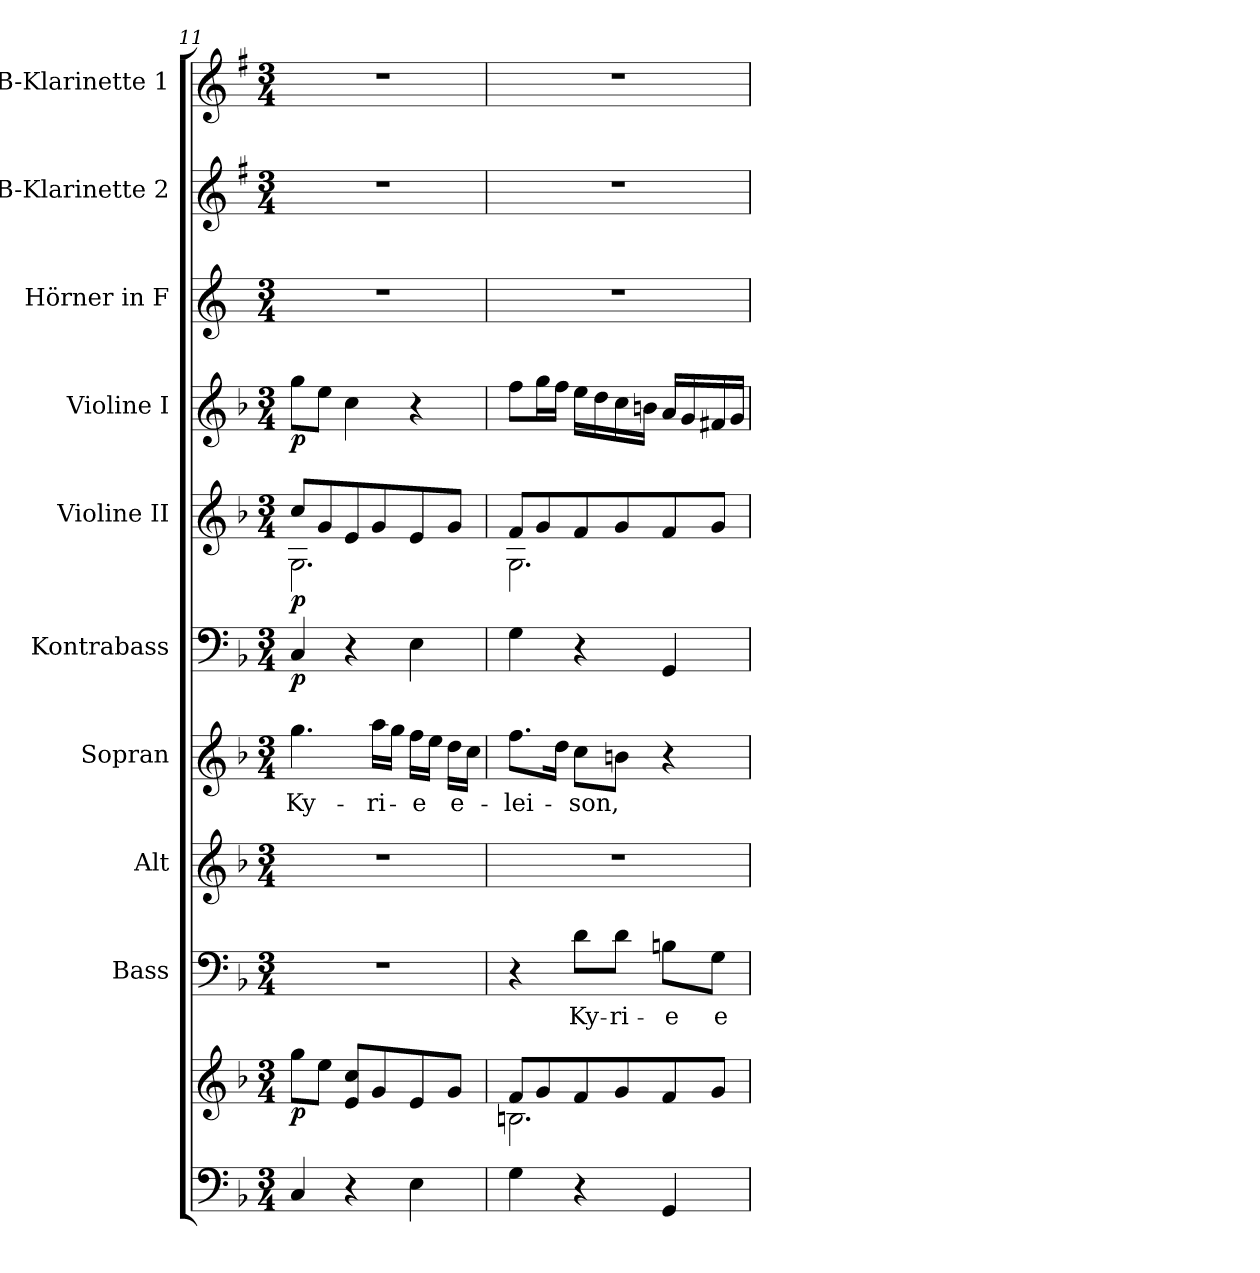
**kern	**kern	**dynam	**kern	**text	**kern	**kern	**text	**kern	**dynam	**kern	**dynam	**kern	**dynam	**kern	**kern	**kern
*part10	*part10	*part10	*part9	*part9	*part8	*part7	*part7	*part6	*part6	*part5	*part5	*part4	*part4	*part3	*part2	*part1
*staff11	*staff10	*staff10/11	*staff9	*staff9	*staff8	*staff7	*staff7	*staff6	*staff6	*staff5	*staff5	*staff4	*staff4	*staff3	*staff2	*staff1
*	*	*	*I"Bass	*	*I"Alt	*I"Sopran	*	*I"Kontrabass	*	*I"Violine II	*	*I"Violine I	*	*I"Hörner in F	*I"B-Klarinette 2	*I"B-Klarinette 1
*	*	*	*I'B.	*	*I'A.	*I'S.	*	*I'Kb.	*	*I'Vl. II	*	*I'Vl. I	*	*	*I'B Kl. 2	*I'B Kl. 1
!!LO:PB:g=z
*clefF4	*clefG2	*	*clefF4	*	*clefG2	*clefG2	*	*clefF4	*	*clefG2	*	*clefG2	*	*clefG2	*clefG2	*clefG2
*	*	*	*	*	*	*	*	*ITrd7c12	*	*	*	*	*	*ITrd4c7	*ITrd1c2	*ITrd1c2
*k[b-]	*k[b-]	*	*k[b-]	*	*k[b-]	*k[b-]	*	*k[b-]	*	*k[b-]	*	*k[b-]	*	*k[b-]	*k[b-]	*k[b-]
*F:	*F:	*	*F:	*	*F:	*F:	*	*F:	*	*F:	*	*F:	*	*F:	*F:	*F:
*M3/4	*M3/4	*	*M3/4	*	*M3/4	*M3/4	*	*M3/4	*	*M3/4	*	*M3/4	*	*M3/4	*M3/4	*M3/4
=11	=11	=11	=11	=11	=11	=11	=11	=11	=11	=11	=11	=11	=11	=11	=11	=11
!	!	!LO:DY:b	!	!	!	!	!LO:LY:b	!	!LO:DY:b	!	!LO:DY:b	!	!LO:DY:b	!	!	!
*	*	*	*	*	*	*	*	*	*	*^	*	*	*	*	*	*
4C/	8gg\L	p	2.r	.	2.r	4.gg\	Ky-	4CC/	p	8cc/L	2.G\	p	8gg\L	p	2.r	2.r	2.r
.	8ee\J	.	.	.	.	.	.	.	.	8g/	.	.	8ee\J	.	.	.	.
4r	8e/ 8cc/L	.	.	.	.	.	.	4r	.	8e/	.	.	4cc\	.	.	.	.
!	!	!	!	!	!	!	!LO:LY:b	!	!	!	!	!	!	!	!	!	!
.	8g/	.	.	.	.	16aa\LL	-ri-	.	.	8g/	.	.	.	.	.	.	.
.	.	.	.	.	.	16gg\JJ	.	.	.	.	.	.	.	.	.	.	.
!	!	!	!	!	!	!	!LO:LY:b	!	!	!	!	!	!	!	!	!	!
4E\	8e/	.	.	.	.	16ff\LL	-e	4EE\	.	8e/	.	.	4r	.	.	.	.
.	.	.	.	.	.	16ee\JJ	.	.	.	.	.	.	.	.	.	.	.
!	!	!	!	!	!	!	!LO:LY:b	!	!	!	!	!	!	!	!	!	!
.	8g/J	.	.	.	.	16dd\LL	e-	.	.	8g/J	.	.	.	.	.	.	.
.	.	.	.	.	.	16cc\JJ	.	.	.	.	.	.	.	.	.	.	.
=12	=12	=12	=12	=12	=12	=12	=12	=12	=12	=12	=12	=12	=12	=12	=12	=12	=12
*	*^	*	*	*	*	*	*	*	*	*	*	*	*	*	*	*	*
!	!	!	!	!	!	!	!	!LO:LY:b	!	!	!	!	!	!	!	!	!	!
4G\	8f/L	2.Bn\	.	4r	.	2.r	8.ff\L	-lei-	4GG\	.	8f/L	2.G\	.	8ff\L	.	2.r	2.r	2.r
.	8g/	.	.	.	.	.	.	.	.	.	8g/	.	.	16gg\L	.	.	.	.
.	.	.	.	.	.	.	16dd\Jk	.	.	.	.	.	.	16ff\JJ	.	.	.	.
!	!	!	!	!	!LO:LY:b	!	!	!LO:LY:b	!	!	!	!	!	!	!	!	!	!
4r	8f/	.	.	8d\L	Ky-	.	8cc\L	-son,	4r	.	8f/	.	.	16ee\LL	.	.	.	.
.	.	.	.	.	.	.	.	.	.	.	.	.	.	16dd\	.	.	.	.
!	!	!	!	!	!LO:LY:b	!	!	!	!	!	!	!	!	!	!	!	!	!
.	8g/	.	.	8d\J	-ri-	.	8bn\J	.	.	.	8g/	.	.	16cc\	.	.	.	.
.	.	.	.	.	.	.	.	.	.	.	.	.	.	16bn\JJ	.	.	.	.
!	!	!	!	!	!LO:LY:b	!	!	!	!	!	!	!	!	!	!	!	!	!
4GG/	8f/	.	.	8Bn\L	-e	.	4r	.	4GGG/	.	8f/	.	.	16a/LL	.	.	.	.
.	.	.	.	.	.	.	.	.	.	.	.	.	.	16g/	.	.	.	.
!	!	!	!	!	!LO:LY:b	!	!	!	!	!	!	!	!	!	!	!	!	!
.	8g/J	.	.	8G\J	e-	.	.	.	.	.	8g/J	.	.	16f#X/	.	.	.	.
.	.	.	.	.	.	.	.	.	.	.	.	.	.	16g/JJ	.	.	.	.
*	*v	*v	*	*	*	*	*	*	*	*	*v	*v	*	*	*	*	*	*
=	=	=	=	=	=	=	=	=	=	=	=	=	=	=	=	=
*-	*-	*-	*-	*-	*-	*-	*-	*-	*-	*-	*-	*-	*-	*-	*-	*-
